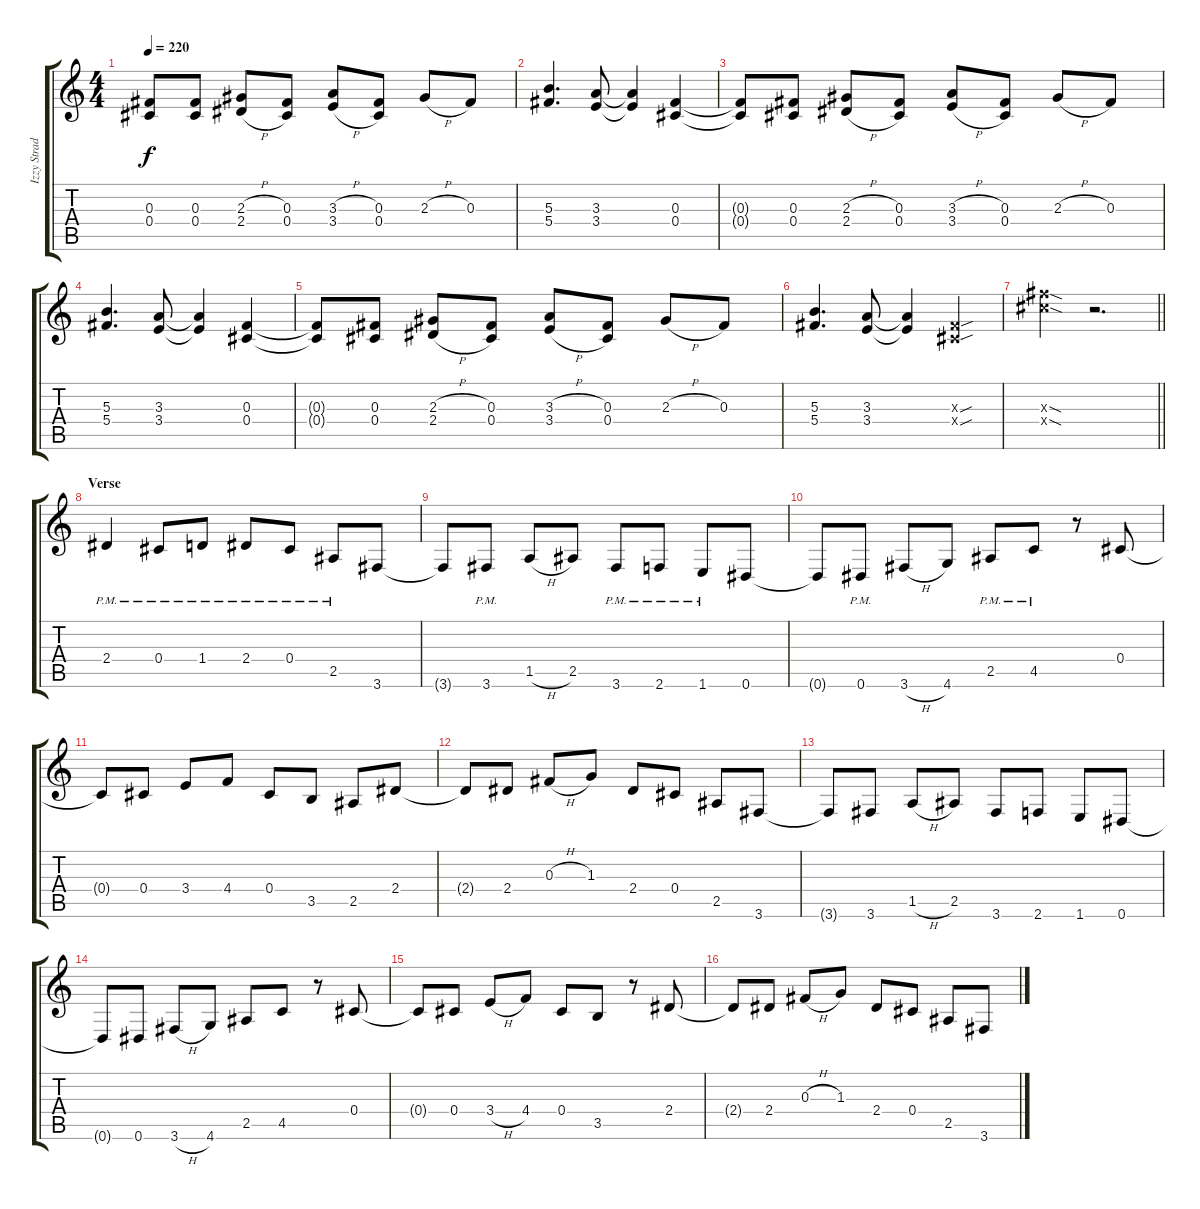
\track ("Izzy Stradlin - Rhytm Guitar" "Izzy Strad") {instrument overdrivenguitar}
\staff {score tabs}
\tuning (Eb4 Bb3 Gb3 Db3 Ab2 Eb2) {hide}
\ts (4 4)
\tempo 220
\clef g2
\ks c
(0.3{t} 0.4{t}).8{dy f} (0.3 0.4).8 (2.3{h} 2.4{h}).8 (0.3 0.4).8 (3.3{h} 3.4{h}).8 (0.3 0.4).8 2.3{h}.8 0.3.8 |
(5.3 5.4).4{d} (3.3 3.4).8 (3.3{t} 3.4{t}).4 (0.3 0.4).4 |
(0.3{t} 0.4{t}).8 (0.3 0.4).8 (2.3{h} 2.4{h}).8 (0.3 0.4).8 (3.3{h} 3.4{h}).8 (0.3 0.4).8 2.3{h}.8 0.3.8 |
(5.3 5.4).4{d} (3.3 3.4).8 (3.3{t} 3.4{t}).4 (0.3 0.4).4 |
(0.3{t} 0.4{t}).8 (0.3 0.4).8 (2.3{h} 2.4{h}).8 (0.3 0.4).8 (3.3{h} 3.4{h}).8 (0.3 0.4).8 2.3{h}.8 0.3.8 |
(5.3 5.4).4{d} (3.3 3.4).8 (3.3{t} 3.4{t}).4 (0.3{sou x} 0.4{sou x}).4{instrument guitarfretnoise} |
\barLineRight lightlight
(12.3{sod x} 12.4{sod x}).4 r.2{d instrument overdrivenguitar} |
\section ("" "Verse")
2.4{pm}.4 0.4{pm}.8 1.4{pm}.8 2.4{pm}.8 0.4{pm}.8 2.5{pm}.8 3.6.8 |
3.6{t}.8 3.6{pm}.8 1.5{h}.8 2.5.8 3.6{pm}.8 2.6{pm}.8 1.6{pm}.8 0.6.8 |
0.6{t}.8 0.6{pm}.8 3.6{h}.8 4.6.8 2.5{pm}.8 4.5{pm}.8 r.8 0.4.8 |
0.4{t}.8 0.4.8 3.4.8 4.4.8 0.4.8 3.5.8 2.5.8 2.4.8 |
2.4{t}.8 2.4.8 0.3{h}.8 1.3.8 2.4.8 0.4.8 2.5.8 3.6.8 |
3.6{t}.8 3.6.8 1.5{h}.8 2.5.8 3.6.8 2.6.8 1.6.8 0.6.8 |
0.6{t}.8 0.6.8 3.6{h}.8 4.6.8 2.5.8 4.5.8 r.8 0.4.8 |
0.4{t}.8 0.4.8 3.4{h}.8 4.4.8 0.4.8 3.5.8 r.8 2.4.8 |
2.4{t}.8 2.4.8 0.3{h}.8 1.3.8 2.4.8 0.4.8 2.5.8 3.6.8
